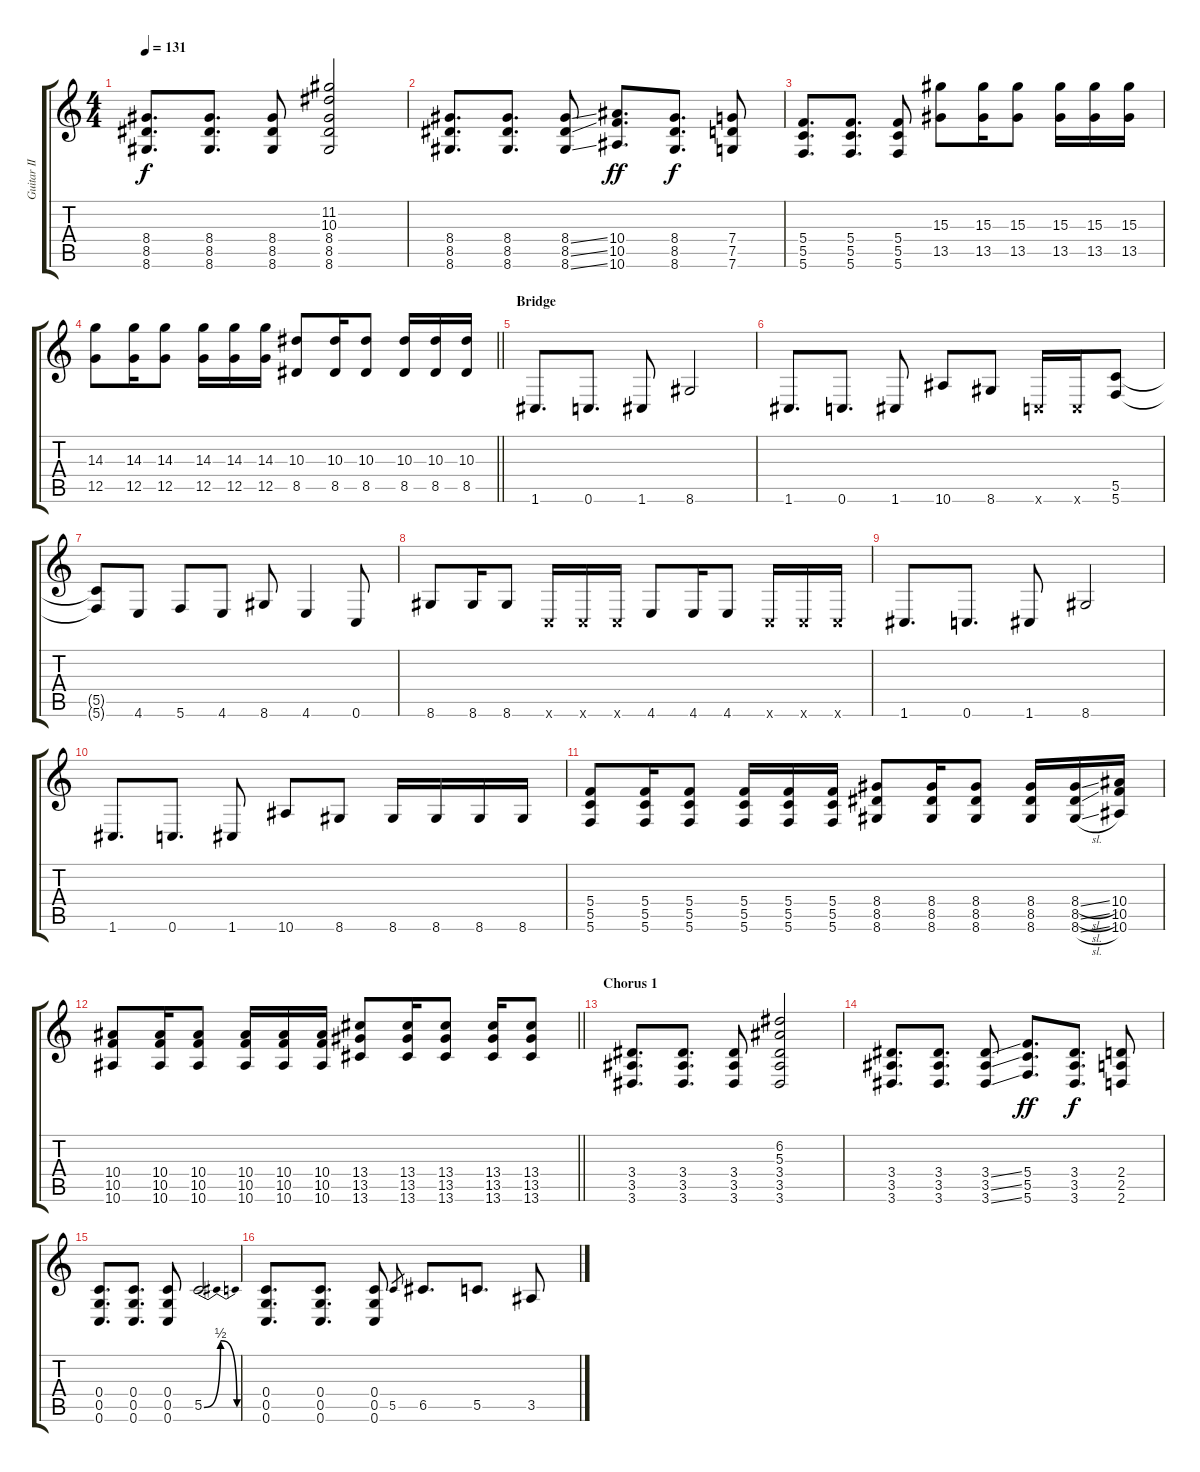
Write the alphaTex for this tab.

\track ("Guitar II" "Guitar II") {instrument distortionguitar}
\staff {score tabs}
\tuning (D4 A3 F3 C3 G2 C2) {hide}
\ts (4 4)
\tempo 131
\clef g2
\ks c
(8.4 8.5 8.6).8{d dy f} (8.4 8.5 8.6).8{d} (8.4 8.5 8.6).8 (11.2 10.3 8.4 8.5 8.6).2 |
(8.4 8.5 8.6).8{d} (8.4 8.5 8.6).8{d} (8.4{ss} 8.5{ss} 8.6{ss}).8 (10.4 10.5 10.6).8{d dy ff} (8.4 8.5 8.6).8{d dy f} (7.4 7.5 7.6).8 |
(5.4 5.5 5.6).8{d} (5.4 5.5 5.6).8{d} (5.4 5.5 5.6).8 (15.3 13.5).8 (15.3 13.5).16 (15.3 13.5).8 (15.3 13.5).16 (15.3 13.5).16 (15.3 13.5).16 |
\barLineRight lightlight
(14.3 12.5).8 (14.3 12.5).16 (14.3 12.5).8 (14.3 12.5).16 (14.3 12.5).16 (14.3 12.5).16 (10.3 8.5).8 (10.3 8.5).16 (10.3 8.5).8 (10.3 8.5).16 (10.3 8.5).16 (10.3 8.5).16 |
\section ("" "Bridge")
1.6.8{d} 0.6.8{d} 1.6.8 8.6.2 |
1.6.8{d} 0.6.8{d} 1.6.8 10.6.8 8.6.8 0.6{x}.16 0.6{x}.16 (5.5 5.6).8 |
(5.5{t} 5.6{t}).8 4.6.8 5.6.8 4.6.8 8.6.8 4.6.4 0.6.8 |
8.6.8 8.6.16 8.6.8 0.6{x}.16 0.6{x}.16 0.6{x}.16 4.6.8 4.6.16 4.6.8 0.6{x}.16 0.6{x}.16 0.6{x}.16 |
1.6.8{d} 0.6.8{d} 1.6.8 8.6.2 |
1.6.8{d} 0.6.8{d} 1.6.8 10.6.8 8.6.8 8.6.16 8.6.16 8.6.16 8.6.16 |
(5.4 5.5 5.6).8 (5.4 5.5 5.6).16 (5.4 5.5 5.6).8 (5.4 5.5 5.6).16 (5.4 5.5 5.6).16 (5.4 5.5 5.6).16 (8.4 8.5 8.6).8 (8.4 8.5 8.6).16 (8.4 8.5 8.6).8 (8.4 8.5 8.6).16 (8.4{sl} 8.5{sl} 8.6{sl}).16 (10.4 10.5 10.6).16 |
\barLineRight lightlight
(10.4 10.5 10.6).8 (10.4 10.5 10.6).16 (10.4 10.5 10.6).8 (10.4 10.5 10.6).16 (10.4 10.5 10.6).16 (10.4 10.5 10.6).16 (13.4 13.5 13.6).8 (13.4 13.5 13.6).16 (13.4 13.5 13.6).8 (13.4 13.5 13.6).16 (13.4 13.5 13.6).8 |
\section ("" "Chorus 1")
(3.4 3.5 3.6).8{d} (3.4 3.5 3.6).8{d} (3.4 3.5 3.6).8 (6.2 5.3 3.4 3.5 3.6).2 |
(3.4 3.5 3.6).8{d} (3.4 3.5 3.6).8{d} (3.4{ss} 3.5{ss} 3.6{ss}).8 (5.4 5.5 5.6).8{d dy ff} (3.4 3.5 3.6).8{d dy f} (2.4 2.5 2.6).8 |
(0.4 0.5 0.6).8{d} (0.4 0.5 0.6).8{d} (0.4 0.5 0.6).8 5.5{be (bendrelease 0 0 30 2 45 2 60 0)}.2 |
(0.4 0.5 0.6).8{d} (0.4 0.5 0.6).8{d} (0.4 0.5 0.6).8 5.5.8{gr} 6.5.8{d} 5.5.8{d} 3.5.8
